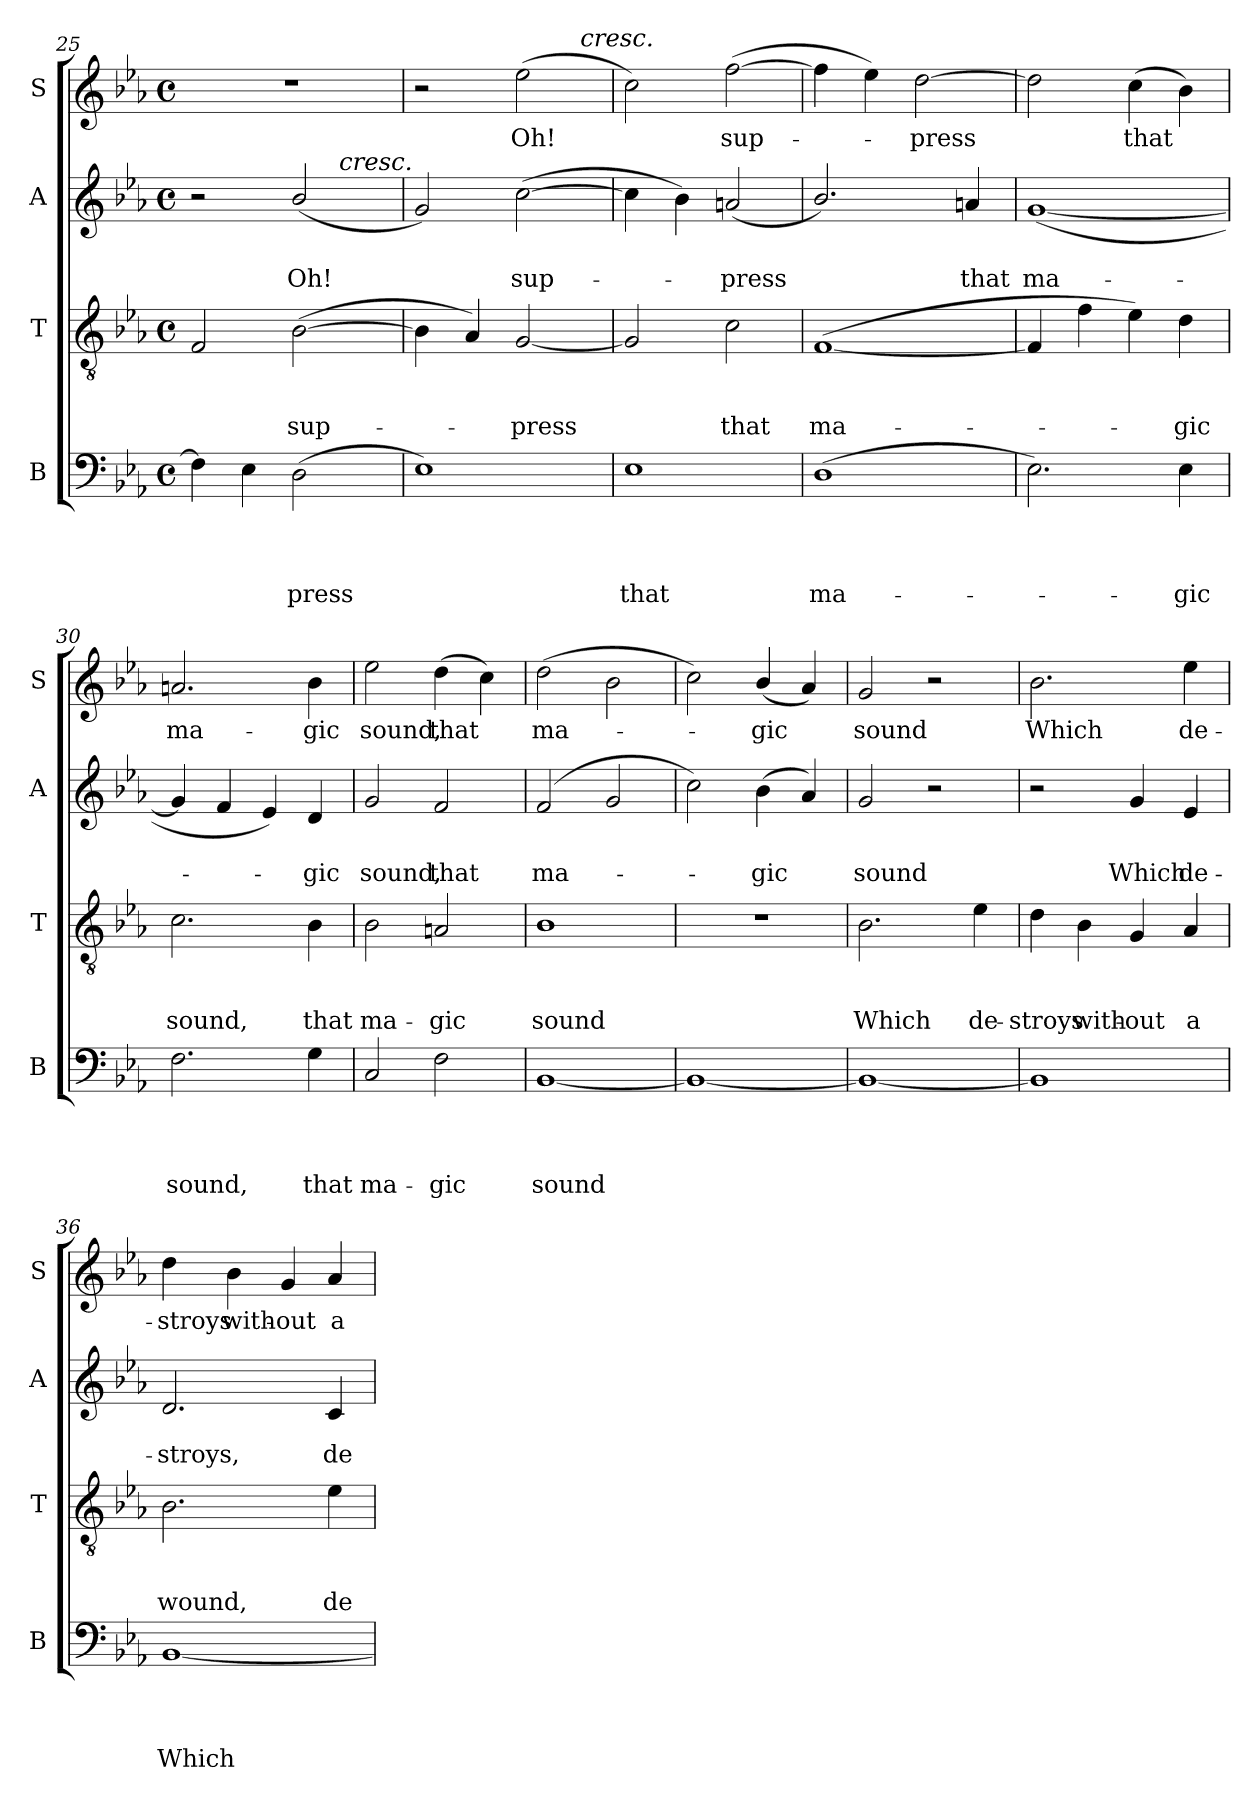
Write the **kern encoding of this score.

**kern	**text	**text	**text	**text	**kern	**text	**text	**text	**kern	**text	**text	**kern	**text
*part4	*part4	*part4	*part4	*part4	*part3	*part3	*part3	*part3	*part2	*part2	*part2	*part1	*part1
*staff4	*staff4	*staff4	*staff4	*staff4	*staff3	*staff3	*staff3	*staff3	*staff2	*staff2	*staff2	*staff1	*staff1
*I"B	*	*	*	*	*I"T	*	*	*	*I"A	*	*	*I"S	*
*I'B	*	*	*	*	*I'T	*	*	*	*I'A	*	*	*I'S	*
!!LO:PB:g=z
*clefF4	*	*	*	*	*clefGv2	*	*	*	*clefG2	*	*	*clefG2	*
*k[b-e-a-]	*	*	*	*	*k[b-e-a-]	*	*	*	*k[b-e-a-]	*	*	*k[b-e-a-]	*
*E-:	*	*	*	*	*E-:	*	*	*	*E-:	*	*	*E-:	*
*M4/4	*	*	*	*	*M4/4	*	*	*	*M4/4	*	*	*M4/4	*
*met(c)	*	*	*	*	*met(c)	*	*	*	*met(c)	*	*	*met(c)	*
=25	=25	=25	=25	=25	=25	=25	=25	=25	=25	=25	=25	=25	=25
*	*	*	*	*	*	*	*	*	*^	*	*	*	*
4F\]	.	.	.	.	2F/	.	.	.	2r	2ryy	.	.	1r	.
4E-\	.	.	.	.	.	.	.	.	.	.	.	.	.	.
!	!	!	!	!LO:LY:b	!	!	!	!LO:LY:b	!	!	!	!LO:LY:b	!	!
(>2D\	.	.	.	-press	(>[<2B-\	.	.	sup-	(<2b-/	8..ryy	.	Oh!	.	.
!	!	!	!	!	!	!	!	!	!	!LO:TX:a:i:t=cresc.	!	!	!	!
.	.	.	.	.	.	.	.	.	.	4ryy	.	.	.	.
.	.	.	.	.	.	.	.	.	.	32ryy	.	.	.	.
*	*	*	*	*	*	*	*	*	*v	*v	*	*	*	*
=26	=26	=26	=26	=26	=26	=26	=26	=26	=26	=26	=26	=26	=26
*	*	*	*	*	*	*	*	*	*	*	*	*^	*
1E-)	.	.	.	.	4B-\]	.	.	.	2g/)	.	.	2r	2..ryy	.
.	.	.	.	.	4A-/)	.	.	.	.	.	.	.	.	.
!	!	!	!	!	!	!	!	!LO:LY:b	!	!	!LO:LY:b	!	!	!LO:LY:b
.	.	.	.	.	[<2G/	.	.	-press	(>[<2cc\	.	sup-	(>2ee-\	.	Oh!
!	!	!	!	!	!	!	!	!	!	!	!	!	!LO:TX:a:i:t=cresc.	!
.	.	.	.	.	.	.	.	.	.	.	.	.	8ryy	.
=27	=27	=27	=27	=27	=27	=27	=27	=27	=27	=27	=27	=27	=27	=27
!	!	!	!	!LO:LY:b	!	!	!	!	!	!	!	!	!	!
*	*	*	*	*	*	*	*	*	*	*	*	*v	*v	*
1E-	.	.	.	that	2G/]	.	.	.	4cc\]	.	.	2cc\)	.
.	.	.	.	.	.	.	.	.	4b-\)	.	.	.	.
!	!	!	!	!	!	!	!	!LO:LY:b	!	!	!LO:LY:b	!	!LO:LY:b
.	.	.	.	.	2c\	.	.	that	(<2an/	.	-press	(>[<2ff\	sup-
=28	=28	=28	=28	=28	=28	=28	=28	=28	=28	=28	=28	=28	=28
!	!	!	!	!LO:LY:b	!	!	!	!LO:LY:b	!	!	!	!	!
(>1D	.	.	.	ma-	(>[<1F	.	.	ma-	2.b-/)	.	.	4ff\]	.
.	.	.	.	.	.	.	.	.	.	.	.	4ee-\)	.
!	!	!	!	!	!	!	!	!	!	!	!	!	!LO:LY:b
.	.	.	.	.	.	.	.	.	.	.	.	[>2dd\	-press
!	!	!	!	!	!	!	!	!	!	!	!LO:LY:b	!	!
.	.	.	.	.	.	.	.	.	4an/	.	that	.	.
=29	=29	=29	=29	=29	=29	=29	=29	=29	=29	=29	=29	=29	=29
!	!	!	!	!	!	!	!	!	!	!	!LO:LY:b	!	!
2.E-\)	.	.	.	.	4F/]	.	.	.	(<[>1g	.	ma-	2dd\]	.
.	.	.	.	.	4f\	.	.	.	.	.	.	.	.
!	!	!	!	!	!	!	!	!	!	!	!	!	!LO:LY:b
.	.	.	.	.	4e-\)	.	.	.	.	.	.	(>4cc\	that
!	!	!	!	!LO:LY:b	!	!	!	!LO:LY:b	!	!	!	!	!
4E-\	.	.	.	-gic	4d\	.	.	-gic	.	.	.	4b-\)	.
=30	=30	=30	=30	=30	=30	=30	=30	=30	=30	=30	=30	=30	=30
!	!	!	!	!LO:LY:b	!	!	!	!LO:LY:b	!	!	!	!	!LO:LY:b
2.F\	.	.	.	sound,	2.c\	.	.	sound,	4g/]	.	.	2.an/	ma-
.	.	.	.	.	.	.	.	.	4f/	.	.	.	.
.	.	.	.	.	.	.	.	.	4e-/)	.	.	.	.
!	!	!	!	!LO:LY:b	!	!	!	!LO:LY:b	!	!	!LO:LY:b	!	!LO:LY:b
4G\	.	.	.	that	4B-\	.	.	that	4d/	.	-gic	4b-\	-gic
!!LO:LB:g=z
=31	=31	=31	=31	=31	=31	=31	=31	=31	=31	=31	=31	=31	=31
!	!	!	!	!LO:LY:b	!	!	!	!LO:LY:b	!	!	!LO:LY:b	!	!LO:LY:b
2C/	.	.	.	ma-	2B-\	.	.	ma-	2g/	.	sound,	2ee-\	sound,
!	!	!	!	!LO:LY:b	!	!	!	!LO:LY:b	!	!	!LO:LY:b	!	!LO:LY:b
2F\	.	.	.	-gic	2An/	.	.	-gic	2f/	.	that	(>4dd\	that
.	.	.	.	.	.	.	.	.	.	.	.	4cc\)	.
=32	=32	=32	=32	=32	=32	=32	=32	=32	=32	=32	=32	=32	=32
!	!	!	!	!LO:LY:b	!	!	!	!LO:LY:b	!	!	!LO:LY:b	!	!LO:LY:b
[<1BB-	.	.	.	sound	1B-	.	.	sound	(<2f/	.	ma-	(>2dd\	ma-
.	.	.	.	.	.	.	.	.	2g/	.	.	2b-\	.
=33	=33	=33	=33	=33	=33	=33	=33	=33	=33	=33	=33	=33	=33
1BB-_	.	.	.	.	1r	.	.	.	2cc\)	.	.	2cc\)	.
!	!	!	!	!	!	!	!	!	!	!	!LO:LY:b	!	!LO:LY:b
.	.	.	.	.	.	.	.	.	(<4b-\	.	-gic	(<4b-/	-gic
.	.	.	.	.	.	.	.	.	4a-/)	.	.	4a-i/)	.
=34	=34	=34	=34	=34	=34	=34	=34	=34	=34	=34	=34	=34	=34
!	!	!	!	!	!	!	!	!LO:LY:b	!	!	!LO:LY:b	!	!LO:LY:b
1BB-_	.	.	.	.	2.B-\	.	.	Which	2g/	.	sound	2g/	sound
.	.	.	.	.	.	.	.	.	2r	.	.	2r	.
!	!	!	!	!	!	!	!	!LO:LY:b	!	!	!	!	!
.	.	.	.	.	4e-\	.	.	de-	.	.	.	.	.
=35	=35	=35	=35	=35	=35	=35	=35	=35	=35	=35	=35	=35	=35
!	!	!	!	!	!	!	!	!LO:LY:b	!	!	!	!	!LO:LY:b
1BB-]	.	.	.	.	4d\	.	.	-stroys	2r	.	.	2.b-\	Which
!	!	!	!	!	!	!	!	!LO:LY:b	!	!	!	!	!
.	.	.	.	.	4B-\	.	.	with-	.	.	.	.	.
!	!	!	!	!	!	!	!	!LO:LY:b	!	!	!LO:LY:b	!	!
.	.	.	.	.	4G/	.	.	-out	4g/	.	Which	.	.
!	!	!	!	!	!	!	!	!LO:LY:b	!	!	!LO:LY:b	!	!LO:LY:b
.	.	.	.	.	4A-/	.	.	a	4e-/	.	de-	4ee-\	de-
!!LO:LB:g=z
=36	=36	=36	=36	=36	=36	=36	=36	=36	=36	=36	=36	=36	=36
!	!	!	!	!LO:LY:b	!	!	!	!LO:LY:b	!	!	!LO:LY:b	!	!LO:LY:b
[<1BB-	.	.	.	Which	2.B-\	.	.	wound,	2.d/	.	-stroys,	4dd\	-stroys
!	!	!	!	!	!	!	!	!	!	!	!	!	!LO:LY:b
.	.	.	.	.	.	.	.	.	.	.	.	4b-\	with-
!	!	!	!	!	!	!	!	!	!	!	!	!	!LO:LY:b
.	.	.	.	.	.	.	.	.	.	.	.	4g/	-out
!	!	!	!	!	!	!	!	!LO:LY:b	!	!	!LO:LY:b	!	!LO:LY:b
.	.	.	.	.	4e-\	.	.	de-	4c/	.	de-	4a-/	a
=	=	=	=	=	=	=	=	=	=	=	=	=	=
*-	*-	*-	*-	*-	*-	*-	*-	*-	*-	*-	*-	*-	*-
